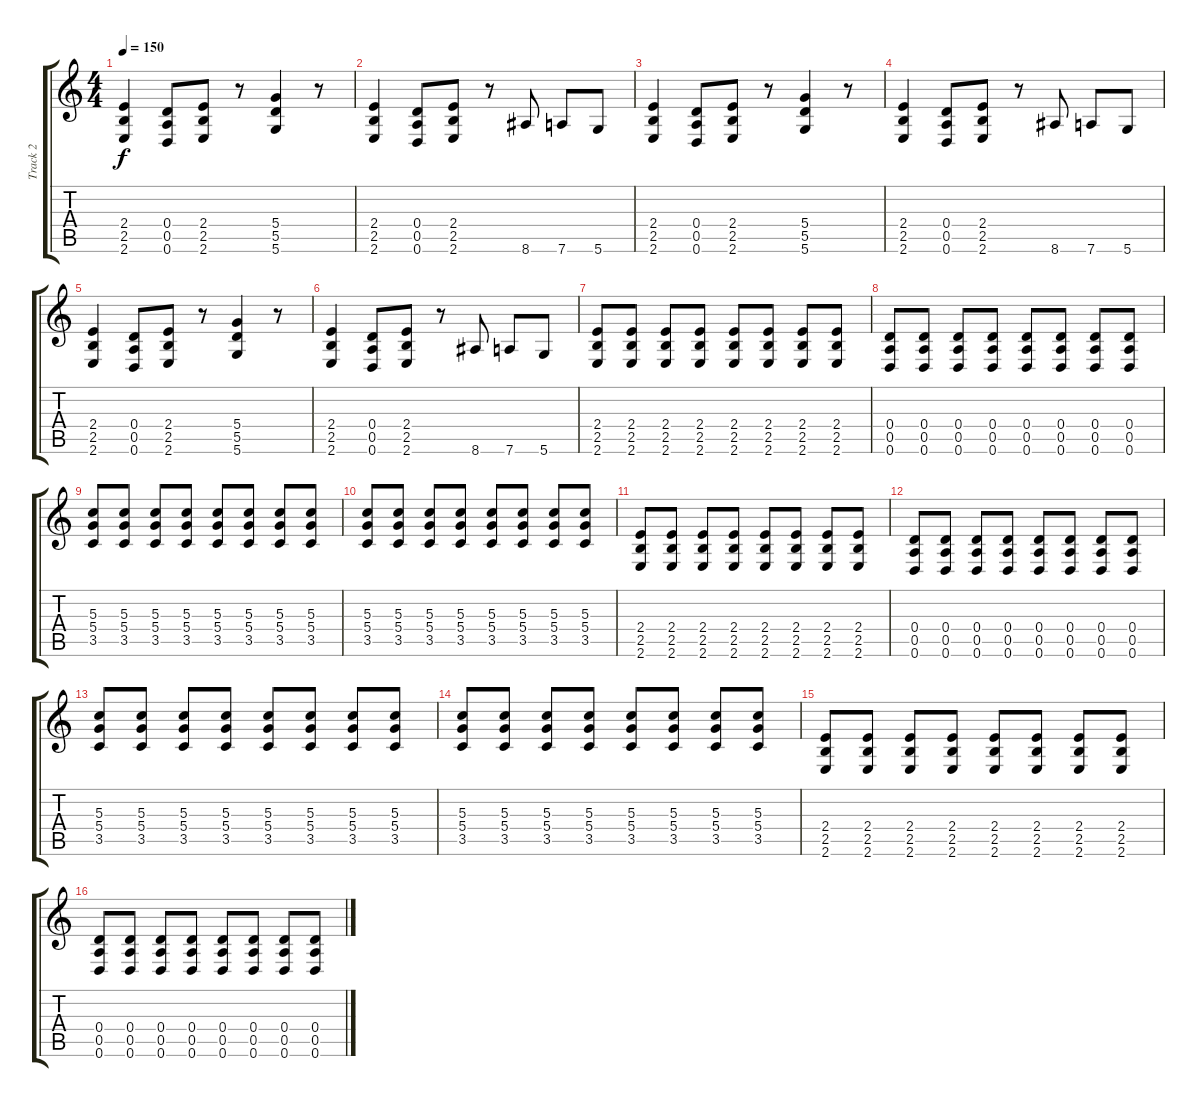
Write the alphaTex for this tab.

\track ("Track 2" "Track 2") {instrument distortionguitar}
\staff {score tabs}
\tuning (E4 B3 G3 D3 A2 D2) {hide}
\ts (4 4)
\tempo 150
\clef g2
\ks c
(2.4 2.5 2.6).4{dy f} (0.4 0.5 0.6).8 (2.4 2.5 2.6).8 r.8 (5.4 5.5 5.6).4 r.8 |
(2.4 2.5 2.6).4 (0.4 0.5 0.6).8 (2.4 2.5 2.6).8 r.8 8.6.8 7.6.8 5.6.8 |
(2.4 2.5 2.6).4 (0.4 0.5 0.6).8 (2.4 2.5 2.6).8 r.8 (5.4 5.5 5.6).4 r.8 |
(2.4 2.5 2.6).4 (0.4 0.5 0.6).8 (2.4 2.5 2.6).8 r.8 8.6.8 7.6.8 5.6.8 |
(2.4 2.5 2.6).4 (0.4 0.5 0.6).8 (2.4 2.5 2.6).8 r.8 (5.4 5.5 5.6).4 r.8 |
(2.4 2.5 2.6).4 (0.4 0.5 0.6).8 (2.4 2.5 2.6).8 r.8 8.6.8 7.6.8 5.6.8 |
(2.4 2.5 2.6).8 (2.4 2.5 2.6).8 (2.4 2.5 2.6).8 (2.4 2.5 2.6).8 (2.4 2.5 2.6).8 (2.4 2.5 2.6).8 (2.4 2.5 2.6).8 (2.4 2.5 2.6).8 |
(0.4 0.5 0.6).8 (0.4 0.5 0.6).8 (0.4 0.5 0.6).8 (0.4 0.5 0.6).8 (0.4 0.5 0.6).8 (0.4 0.5 0.6).8 (0.4 0.5 0.6).8 (0.4 0.5 0.6).8 |
(5.3 5.4 3.5).8 (5.3 5.4 3.5).8 (5.3 5.4 3.5).8 (5.3 5.4 3.5).8 (5.3 5.4 3.5).8 (5.3 5.4 3.5).8 (5.3 5.4 3.5).8 (5.3 5.4 3.5).8 |
(5.3 5.4 3.5).8 (5.3 5.4 3.5).8 (5.3 5.4 3.5).8 (5.3 5.4 3.5).8 (5.3 5.4 3.5).8 (5.3 5.4 3.5).8 (5.3 5.4 3.5).8 (5.3 5.4 3.5).8 |
(2.4 2.5 2.6).8 (2.4 2.5 2.6).8 (2.4 2.5 2.6).8 (2.4 2.5 2.6).8 (2.4 2.5 2.6).8 (2.4 2.5 2.6).8 (2.4 2.5 2.6).8 (2.4 2.5 2.6).8 |
(0.4 0.5 0.6).8 (0.4 0.5 0.6).8 (0.4 0.5 0.6).8 (0.4 0.5 0.6).8 (0.4 0.5 0.6).8 (0.4 0.5 0.6).8 (0.4 0.5 0.6).8 (0.4 0.5 0.6).8 |
(5.3 5.4 3.5).8 (5.3 5.4 3.5).8 (5.3 5.4 3.5).8 (5.3 5.4 3.5).8 (5.3 5.4 3.5).8 (5.3 5.4 3.5).8 (5.3 5.4 3.5).8 (5.3 5.4 3.5).8 |
(5.3 5.4 3.5).8 (5.3 5.4 3.5).8 (5.3 5.4 3.5).8 (5.3 5.4 3.5).8 (5.3 5.4 3.5).8 (5.3 5.4 3.5).8 (5.3 5.4 3.5).8 (5.3 5.4 3.5).8 |
(2.4 2.5 2.6).8 (2.4 2.5 2.6).8 (2.4 2.5 2.6).8 (2.4 2.5 2.6).8 (2.4 2.5 2.6).8 (2.4 2.5 2.6).8 (2.4 2.5 2.6).8 (2.4 2.5 2.6).8 |
(0.4 0.5 0.6).8 (0.4 0.5 0.6).8 (0.4 0.5 0.6).8 (0.4 0.5 0.6).8 (0.4 0.5 0.6).8 (0.4 0.5 0.6).8 (0.4 0.5 0.6).8 (0.4 0.5 0.6).8
